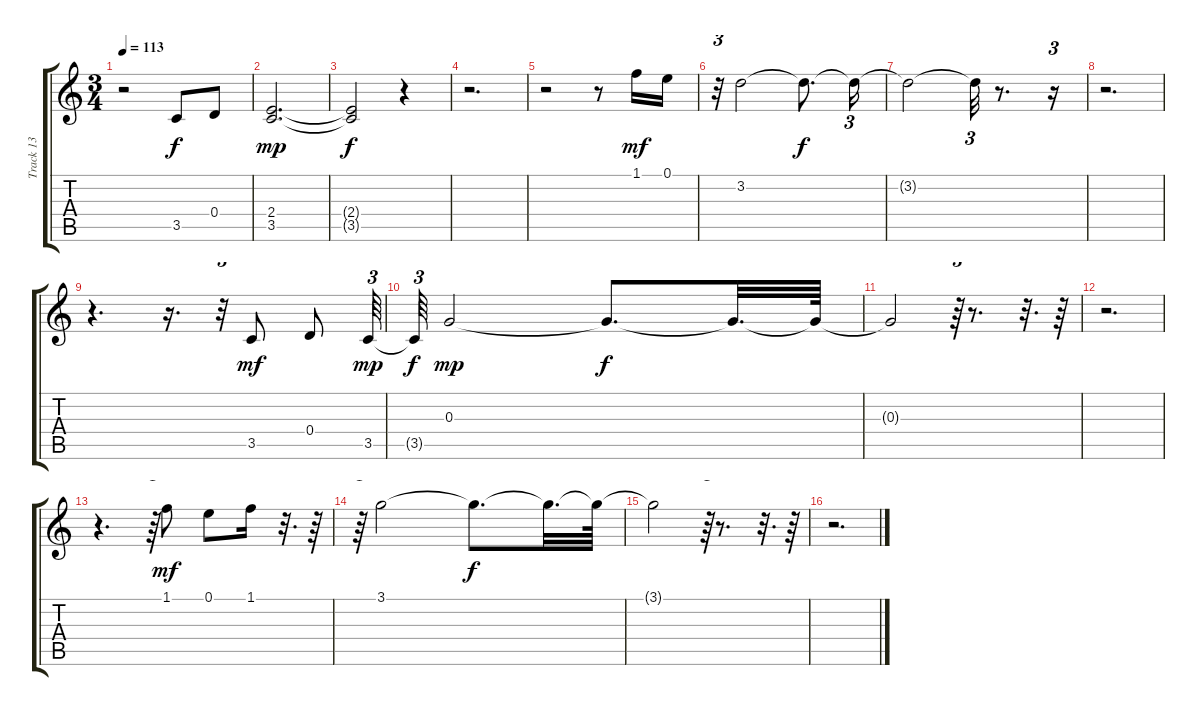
\track ("Track 13" "Track 13") {instrument electricguitarjazz}
\staff {score tabs}
\tuning (E4 B3 G3 D3 A2 E2) {hide}
\ts (3 4)
\tempo 113
\clef g2
\ks c
r.2{dy f} 3.5.8 0.4.8 |
(2.4 3.5).2{d dy mp} |
(2.4{t} 3.5{t}).2{dy f} r.4 |
r.2{d} |
r.2 r.8 1.1.16{dy mf} 0.1.16 |
r.32{tu (3 2)} 3.2.2 3.2{t}.8{d dy f} 3.2{t}.16{tu (3 2)} |
3.2{t}.2 3.2{t}.32{tu (3 2)} r.8{d} r.16{tu (3 2)} |
r.2{d} |
r.4{d} r.16{d} r.32{tu (3 2)} 3.5.8{dy mf} 0.4.8 3.5.64{tu (3 2) dy mp} |
3.5{t}.64{tu (3 2) dy f} 0.3.2{dy mp} 0.3{t}.8{d dy f} 0.3{t}.32{d} 0.3{t}.64 |
0.3{t}.2 r.64{tu (3 2)} r.8{d} r.32{d} r.64 |
r.2{d} |
r.4{d} r.64{tu (3 2)} 1.1.8{dy mf} 0.1.8 1.1.16 r.32{d} r.64 |
r.64{tu (3 2)} 3.1.2 3.1{t}.8{d dy f} 3.1{t}.32{d} 3.1{t}.64 |
3.1{t}.2 r.64{tu (3 2)} r.8{d} r.32{d} r.64 |
r.2{d}
